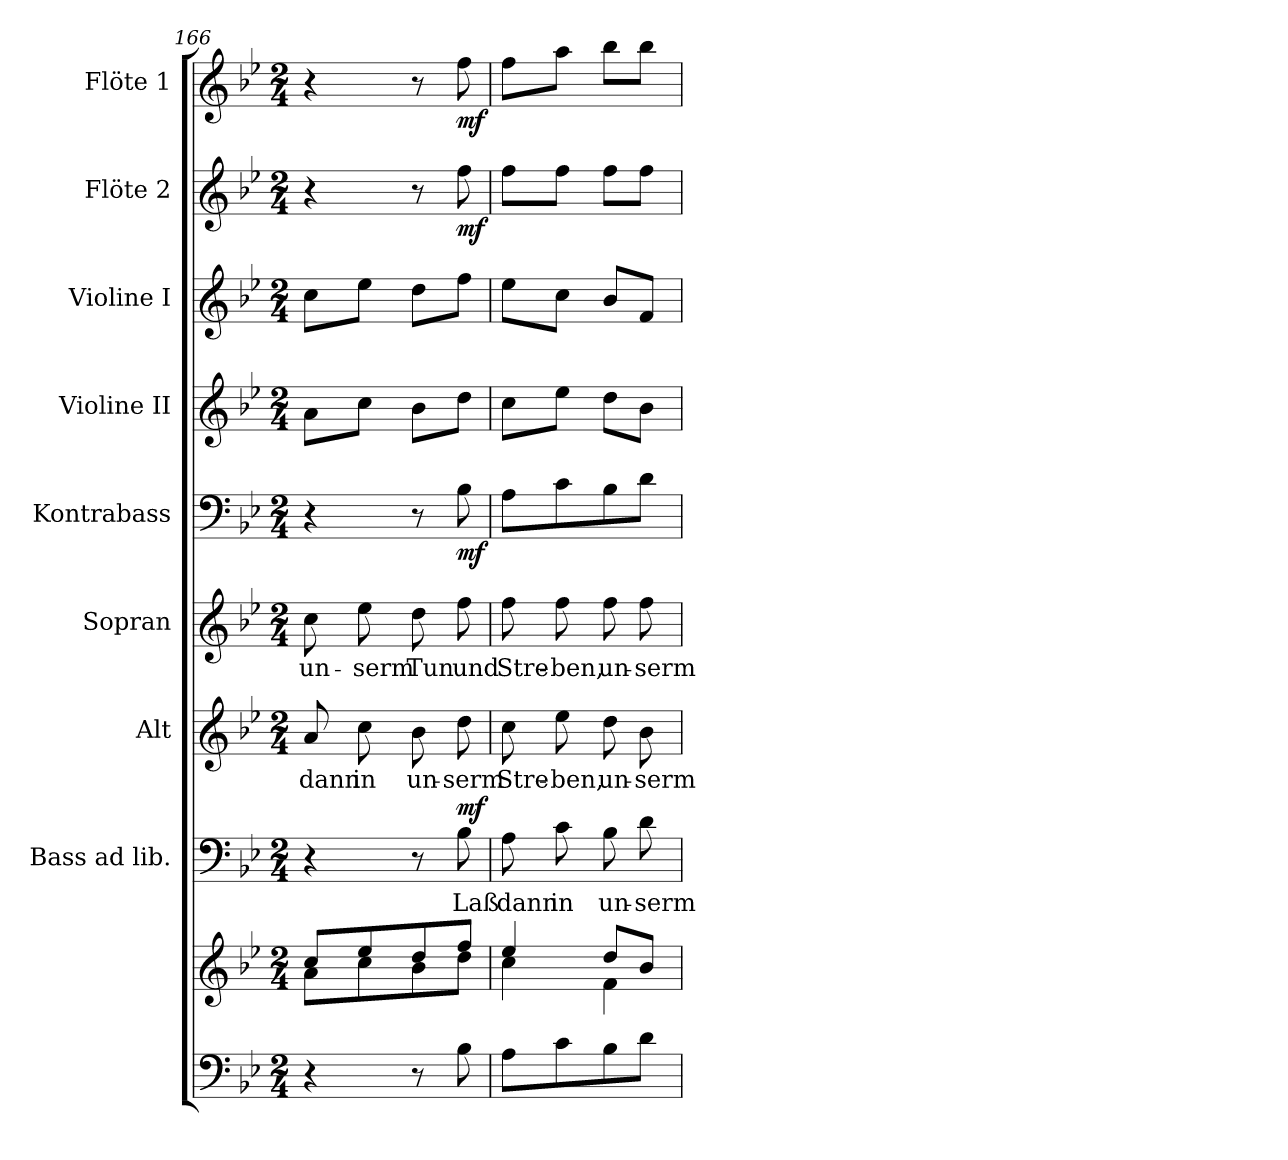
**kern	**kern	**kern	**text	**dynam	**kern	**text	**kern	**text	**kern	**dynam	**kern	**kern	**kern	**dynam	**kern	**dynam
*part9	*part9	*part8	*part8	*part8	*part7	*part7	*part6	*part6	*part5	*part5	*part4	*part3	*part2	*part2	*part1	*part1
*staff10	*staff9	*staff8	*staff8	*staff8	*staff7	*staff7	*staff6	*staff6	*staff5	*staff5	*staff4	*staff3	*staff2	*staff2	*staff1	*staff1
*	*	*I"Bass ad lib.	*	*	*I"Alt	*	*I"Sopran	*	*I"Kontrabass	*	*I"Violine II	*I"Violine I	*I"Flöte 2	*	*I"Flöte 1	*
*	*	*I'B.	*	*	*I'A.	*	*I'S.	*	*I'Kb.	*	*I'Vl. II	*I'Vl. I	*I'Fl. 2	*	*I'Fl. 1	*
*clefF4	*clefG2	*clefF4	*	*	*clefG2	*	*clefG2	*	*clefF4	*	*clefG2	*clefG2	*clefG2	*	*clefG2	*
*	*	*	*	*	*	*	*	*	*ITrd7c12	*	*	*	*	*	*	*
*k[b-e-]	*k[b-e-]	*k[b-e-]	*	*	*k[b-e-]	*	*k[b-e-]	*	*k[b-e-]	*	*k[b-e-]	*k[b-e-]	*k[b-e-]	*	*k[b-e-]	*
*B-:	*B-:	*B-:	*	*	*B-:	*	*B-:	*	*B-:	*	*B-:	*B-:	*B-:	*	*B-:	*
*M2/4	*M2/4	*M2/4	*	*	*M2/4	*	*M2/4	*	*M2/4	*	*M2/4	*M2/4	*M2/4	*	*M2/4	*
=166	=166	=166	=166	=166	=166	=166	=166	=166	=166	=166	=166	=166	=166	=166	=166	=166
*	*^	*	*	*	*	*	*	*	*	*	*	*	*	*	*	*
!	!	!	!	!	!	!	!LO:LY:b	!	!LO:LY:b	!	!	!	!	!	!	!	!
4r	8cc/L	8a\L	4r	.	.	8a/	dann	8cc\	un-	4r	.	8a\L	8cc\L	4r	.	4r	.
!	!	!	!	!	!	!	!LO:LY:b	!	!LO:LY:b	!	!	!	!	!	!	!	!
.	8ee-/	8cc\	.	.	.	8cc\	in	8ee-\	-serm	.	.	8cc\J	8ee-\J	.	.	.	.
!	!	!	!	!	!	!	!LO:LY:b	!	!LO:LY:b	!	!	!	!	!	!	!	!
8r	8dd/	8b-\	8r	.	.	8b-\	un-	8dd\	Tun	8r	.	8b-\L	8dd\L	8r	.	8r	.
!	!	!	!	!LO:LY:b	!LO:DY:a	!	!LO:LY:b	!	!LO:LY:b	!	!LO:DY:b	!	!	!	!LO:DY:b	!	!LO:DY:b
8B-\	8ff/J	8dd\J	8B-\	Laß	mf	8dd\	-serm	8ff\	und	8BB-\	mf	8dd\J	8ff\J	8ff\	mf	8ff\	mf
=167	=167	=167	=167	=167	=167	=167	=167	=167	=167	=167	=167	=167	=167	=167	=167	=167	=167
!	!	!	!	!LO:LY:b	!	!	!LO:LY:b	!	!LO:LY:b	!	!	!	!	!	!	!	!
8A\L	4ee-/	4cc\	8A\	dann	.	8cc\	Stre-	8ff\	Stre-	8AA\L	.	8cc\L	8ee-\L	8ff\L	.	8ff\L	.
!	!	!	!	!LO:LY:b	!	!	!LO:LY:b	!	!LO:LY:b	!	!	!	!	!	!	!	!
8c\	.	.	8c\	in	.	8ee-\	-ben,	8ff\	-ben,	8C\	.	8ee-\J	8cc\J	8ff\J	.	8aa\J	.
!	!	!	!	!LO:LY:b	!	!	!LO:LY:b	!	!LO:LY:b	!	!	!	!	!	!	!	!
8B-\	8dd/L	4f\	8B-\	un-	.	8dd\	un-	8ff\	un-	8BB-\	.	8dd\L	8b-/L	8ff\L	.	8bb-\L	.
!	!	!	!	!LO:LY:b	!	!	!LO:LY:b	!	!LO:LY:b	!	!	!	!	!	!	!	!
8d\J	8b-/J	.	8d\	-serm	.	8b-\	-serm	8ff\	-serm	8D\J	.	8b-\J	8f/J	8ff\J	.	8bb-\J	.
*	*v	*v	*	*	*	*	*	*	*	*	*	*	*	*	*	*	*
=	=	=	=	=	=	=	=	=	=	=	=	=	=	=	=	=
*-	*-	*-	*-	*-	*-	*-	*-	*-	*-	*-	*-	*-	*-	*-	*-	*-
